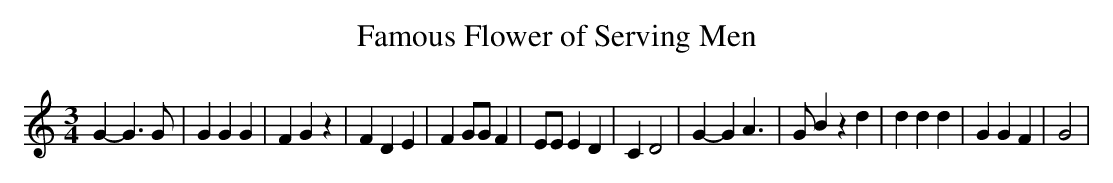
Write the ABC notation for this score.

X:1
T:Famous Flower of Serving Men
M:3/4
L:1/4
K:C
 G- G3/2 G/2| G G G| F G z| F D E| F G/2G/2 F| E/2E/2 E D| C D2| G- G A3/2|\
 G/2 B z d| d d d| G G F| G2|
